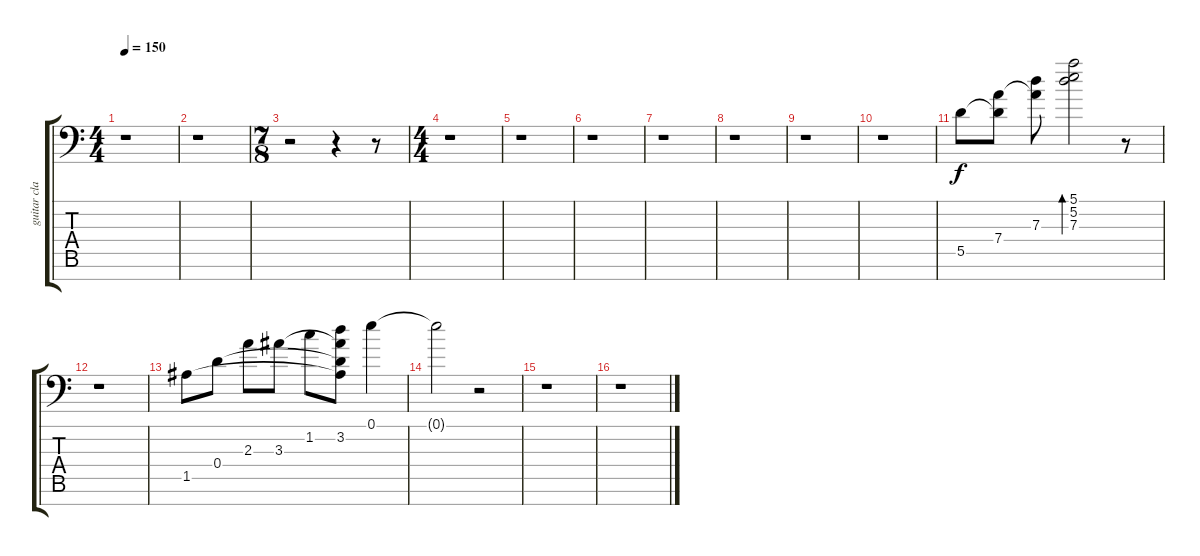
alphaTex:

\track ("guitar clair" "guitar cla") {instrument electricguitarclean}
\staff {score tabs}
\tuning (E4 B3 G3 D3 A2 E2 C-1) {hide}
\ts (4 4)
\tempo 150
\clef f4
\ks c
r.1{dy f} |
r.1 |
\ts (7 8)
r.2 r.4 r.8 |
\ts (4 4)
r.1 |
r.1 |
r.1 |
r.1 |
r.1 |
r.1 |
r.1 |
5.5.8 (7.4 5.5{t}).8 (7.3 7.4{t}).8 (5.1 5.2 7.3).2{bd 60} r.8 |
r.1 |
1.5.8 0.4.8 2.3.8 3.3.8 1.2.8 (3.2 3.3{t} 0.4{t} 1.5{t}).8 0.1.4 |
0.1{t}.2 r.2 |
r.1 |
r.1
